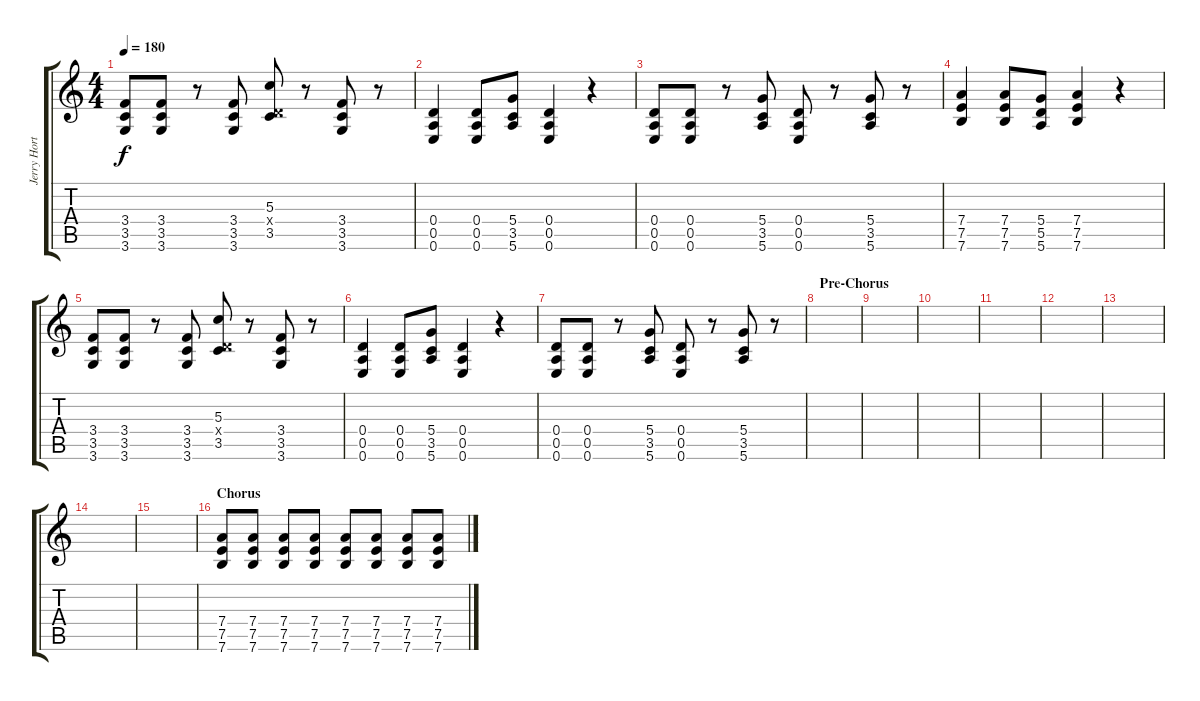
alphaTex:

\track ("Jerry Horton guitar 2" "Jerry Hort") {instrument overdrivenguitar}
\staff {score tabs}
\tuning (E4 B3 G3 D3 A2 E2) {hide}
\ts (4 4)
\tempo 180
\clef g2
\ks c
(3.4 3.5 3.6).8{dy f} (3.4 3.5 3.6).8 r.8 (3.4 3.5 3.6).8 (5.3 0.4{x} 3.5).8 r.8 (3.4 3.5 3.6).8 r.8 |
(0.4 0.5 0.6).4 (0.4 0.5 0.6).8 (5.4 3.5 5.6).8 (0.4 0.5 0.6).4 r.4 |
(0.4 0.5 0.6).8 (0.4 0.5 0.6).8 r.8 (5.4 3.5 5.6).8 (0.4 0.5 0.6).8 r.8 (5.4 3.5 5.6).8 r.8 |
(7.4 7.5 7.6).4 (7.4 7.5 7.6).8 (5.4 5.5 5.6).8 (7.4 7.5 7.6).4 r.4 |
(3.4 3.5 3.6).8 (3.4 3.5 3.6).8 r.8 (3.4 3.5 3.6).8 (5.3 0.4{x} 3.5).8 r.8 (3.4 3.5 3.6).8 r.8 |
(0.4 0.5 0.6).4 (0.4 0.5 0.6).8 (5.4 3.5 5.6).8 (0.4 0.5 0.6).4 r.4 |
(0.4 0.5 0.6).8 (0.4 0.5 0.6).8 r.8 (5.4 3.5 5.6).8 (0.4 0.5 0.6).8 r.8 (5.4 3.5 5.6).8 r.8 |
\section ("" "Pre-Chorus")
|
|
|
|
|
|
|
|
\section ("" "Chorus")
(7.4 7.5 7.6).8 (7.4 7.5 7.6).8 (7.4 7.5 7.6).8 (7.4 7.5 7.6).8 (7.4 7.5 7.6).8 (7.4 7.5 7.6).8 (7.4 7.5 7.6).8 (7.4 7.5 7.6).8
